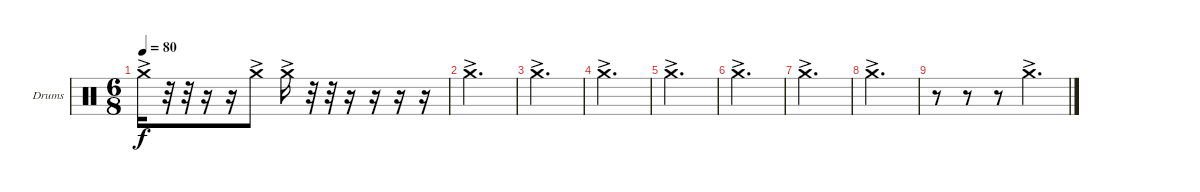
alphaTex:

\defaultSystemsLayout 4
\bracketExtendMode groupsimilarinstruments
\firstSystemTrackNameOrientation horizontal
\otherSystemsTrackNameOrientation horizontal
\track ("Right crash" "Drums") {instrument percussion}
\staff {score}
\articulation defaults
\ts (6 8)
\tempo 80
\clef neutral
\scale
0.333333
\ks c "Crash medium (hit)"{ac}.16{dy f}
r.32 r.32 r.16 r.16 "Crash medium (hit)"{ac}.8 "Crash medium (hit)"{ac}.16 r.32 r.32 r.16 r.16 r.16 r.16 |
\scale
0.333333 "Crash medium (hit)"{ac}.2{d} |
\scale
0.333333 "Crash medium (hit)"{ac}.2{d} |
\scale
0.333333 "Crash medium (hit)"{ac}.2{d} |
\scale
0.333333 "Crash medium (hit)"{ac}.2{d} |
\scale
0.333333 "Crash medium (hit)"{ac}.2{d} |
\scale
0.333333 "Crash medium (hit)"{ac}.2{d} |
\scale
0.333333 "Crash medium (hit)"{ac}.2{d} |
\scale
0.333333 r.8 r.8 r.8 "Crash medium (hit)"{ac}.4{d} |
\scale
0.333333 |
\scale
0.333333 |
\scale
0.333333
